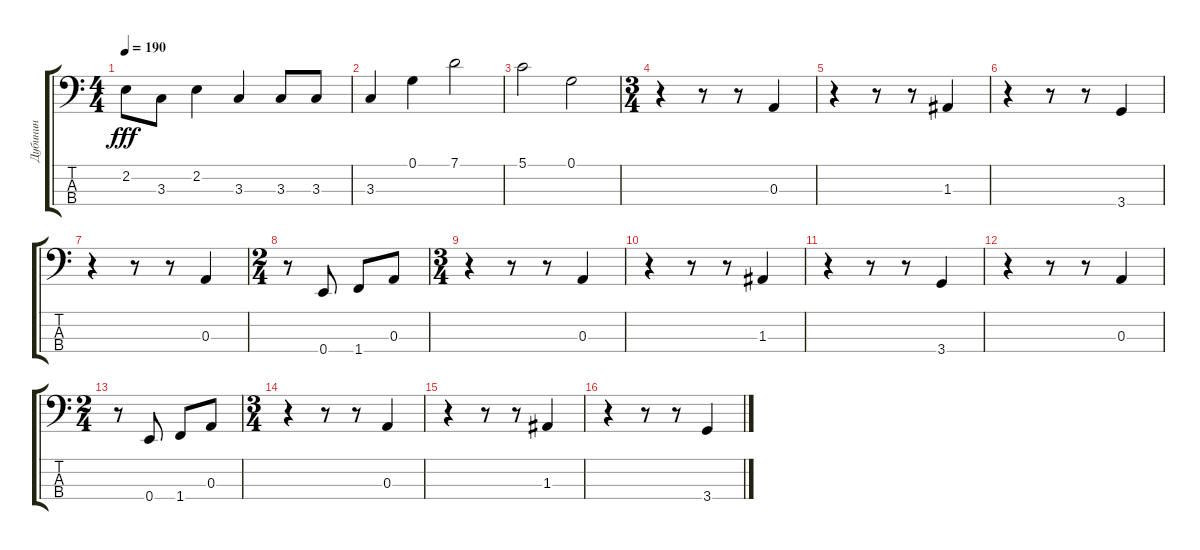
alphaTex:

\track ("Дубинин" "Дубинин") {instrument electricbassfinger}
\staff {score tabs}
\tuning (G2 D2 A1 E1) {hide}
\ts (4 4)
\tempo 190
\clef f4
\ks c
2.2.8{dy fff} 3.3.8 2.2.4 3.3.4 3.3.8 3.3.8 |
3.3.4 0.1.4 7.1.2 |
5.1.2 0.1.2 |
\ts (3 4)
r.4 r.8 r.8 0.3.4 |
r.4 r.8 r.8 1.3.4 |
r.4 r.8 r.8 3.4.4 |
r.4 r.8 r.8 0.3.4 |
\ts (2 4)
r.8 0.4.8 1.4.8 0.3.8 |
\ts (3 4)
r.4 r.8 r.8 0.3.4 |
r.4 r.8 r.8 1.3.4 |
r.4 r.8 r.8 3.4.4 |
r.4 r.8 r.8 0.3.4 |
\ts (2 4)
r.8 0.4.8 1.4.8 0.3.8 |
\ts (3 4)
r.4 r.8 r.8 0.3.4 |
r.4 r.8 r.8 1.3.4 |
r.4 r.8 r.8 3.4.4
